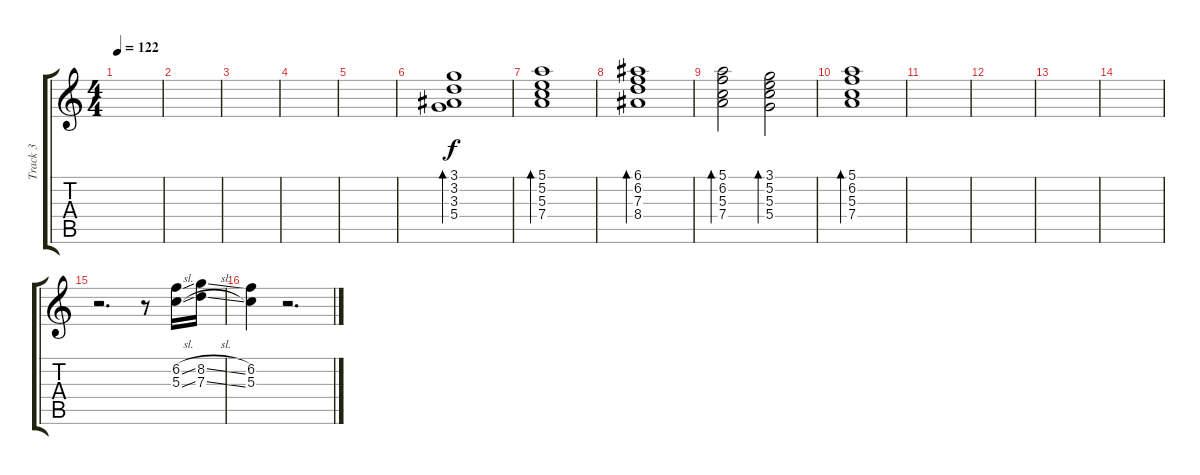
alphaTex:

\track ("Track 3" "Track 3") {instrument electricguitarclean}
\staff {score tabs}
\tuning (E4 B3 G3 D3 A2 E2) {hide}
\ts (4 4)
\tempo 122
\clef g2
\ks c
|
|
|
|
|
(3.1 3.2 3.3 5.4).1{bd 240} |
(5.1 5.2 5.3 7.4).1{bd 240} |
(6.1 6.2 7.3 8.4).1{bd 240} |
(5.1 6.2 5.3 7.4).2{bd 240} (3.1 5.2 5.3 5.4).2{bd 240} |
(5.1 6.2 5.3 7.4).1{bd 240} |
|
|
|
|
r.2{d} r.8 (6.2{sl} 5.3{sl}).16 (8.2{sl} 7.3{sl}).16 |
(6.2 5.3).4 r.2{d}
